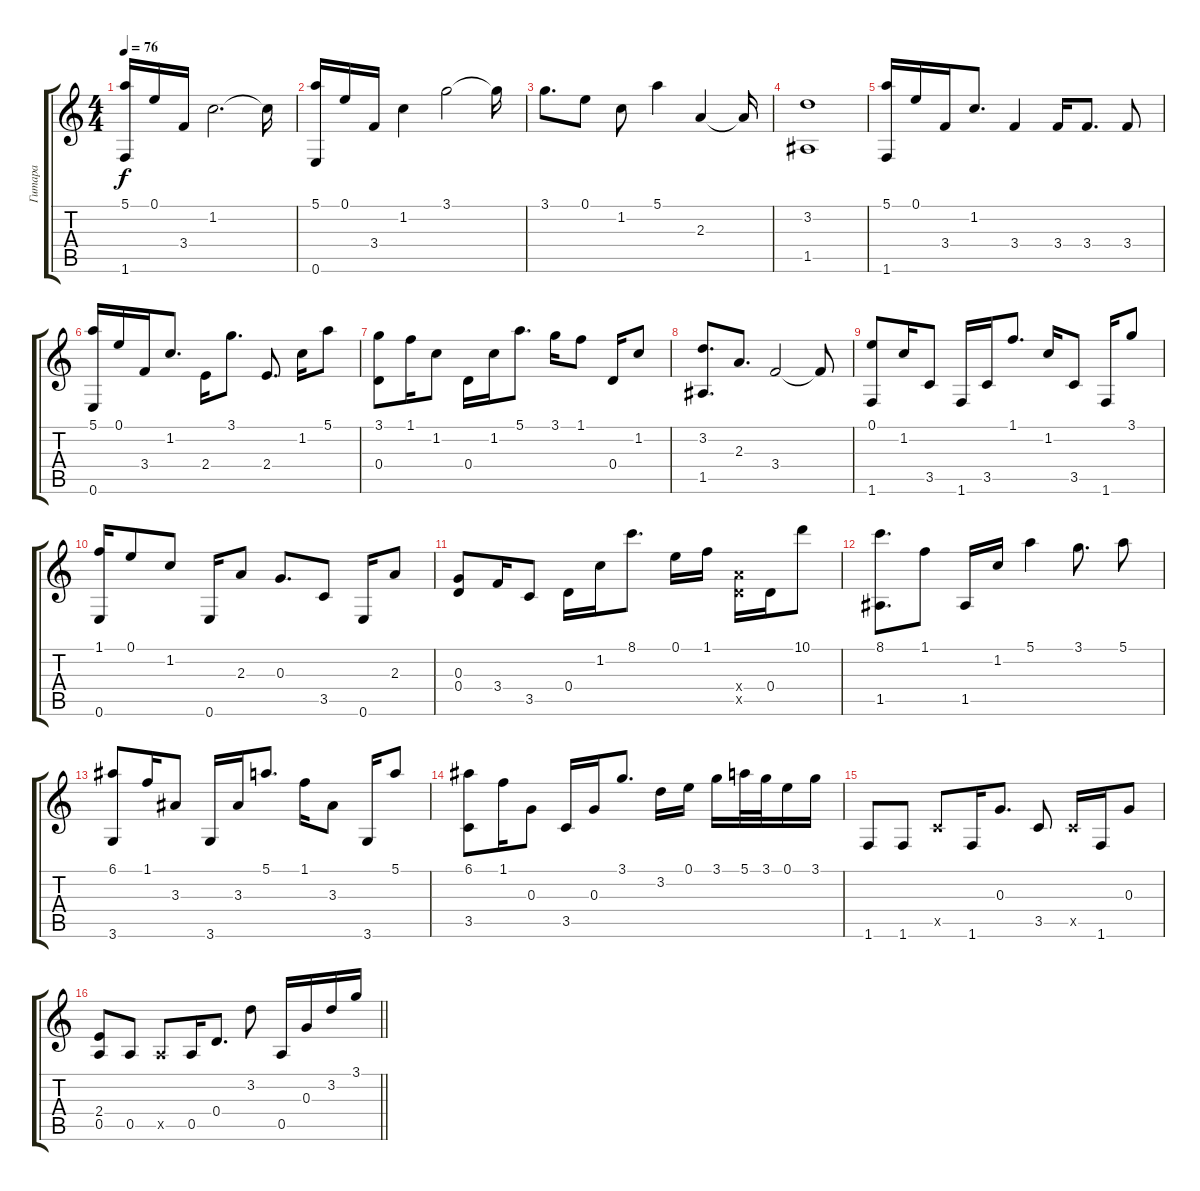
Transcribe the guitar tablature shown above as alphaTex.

\track ("Гитара" "Гитара") {instrument acousticguitarsteel}
\staff {score tabs}
\tuning (E4 B3 G3 D3 A2 E2) {hide}
\ts (4 4)
\tempo 76
\clef g2
\ks c
(5.1 1.6).16{dy f instrument acousticguitarsteel} 0.1.16 3.4.16 1.2.2{d} 1.2{t}.16 |
(5.1 0.6).16 0.1.16 3.4.16 1.2.4 3.1.2 3.1{t}.16 |
3.1.8{d} 0.1.8 1.2.8 5.1.4 2.3.4 2.3{t}.16 |
(3.2 1.5).1 |
(5.1 1.6).16 0.1.16 3.4.16 1.2.8{d} 3.4.4 3.4.16 3.4.8{d} 3.4.8 |
(5.1 0.6).16 0.1.16 3.4.16 1.2.8{d} 2.4.16 3.1.8{d} 2.4.8{d} 1.2.16 5.1.8 |
(3.1 0.4).8 1.1.16 1.2.8 0.4.16 1.2.16 5.1.8{d} 3.1.16 1.1.8 0.4.16 1.2.8 |
(3.2 1.5).8{d} 2.3.8{d} 3.4.2 3.4{t}.8 |
(0.1 1.6).8 1.2.16 3.5.8 1.6.16 3.5.16 1.1.8{d} 1.2.16 3.5.8 1.6.16 3.1.8 |
(1.1 0.6).16 0.1.8 1.2.8 0.6.16 2.3.8 0.3.8{d} 3.5.8 0.6.16 2.3.8 |
(0.3 0.4).8 3.4.16 3.5.8 0.4.16 1.2.16 8.1.8{d} 0.1.16 1.1.16 (7.4{x} 5.5{x}).16 0.4.16 10.1.8 |
(8.1 1.5).8{d} 1.1.8 1.5.16 1.2.16 5.1.4 3.1.8{d} 5.1.8 |
(6.1 3.6).8 1.1.16 3.3.8 3.6.16 3.3.16 5.1.8{d} 1.1.16 3.3.8 3.6.16 5.1.8 |
(6.1 3.5).8 1.1.16 0.3.8 3.5.16 0.3.16 3.1.8{d} 3.2.16 0.1.16 3.1.16 5.1.32 3.1.32 0.1.16 3.1.16 |
1.6.8 1.6.8 3.5{x}.8 1.6.16 0.3.8{d} 3.5.8 3.5{x}.16 1.6.16 0.3.8 |
\barLineRight lightlight
(2.4 0.5).8 0.5.8 0.5{x}.8 0.5.16 0.4.8{d} 3.2.8 0.5.16 0.3.16 3.2.16 3.1.16
